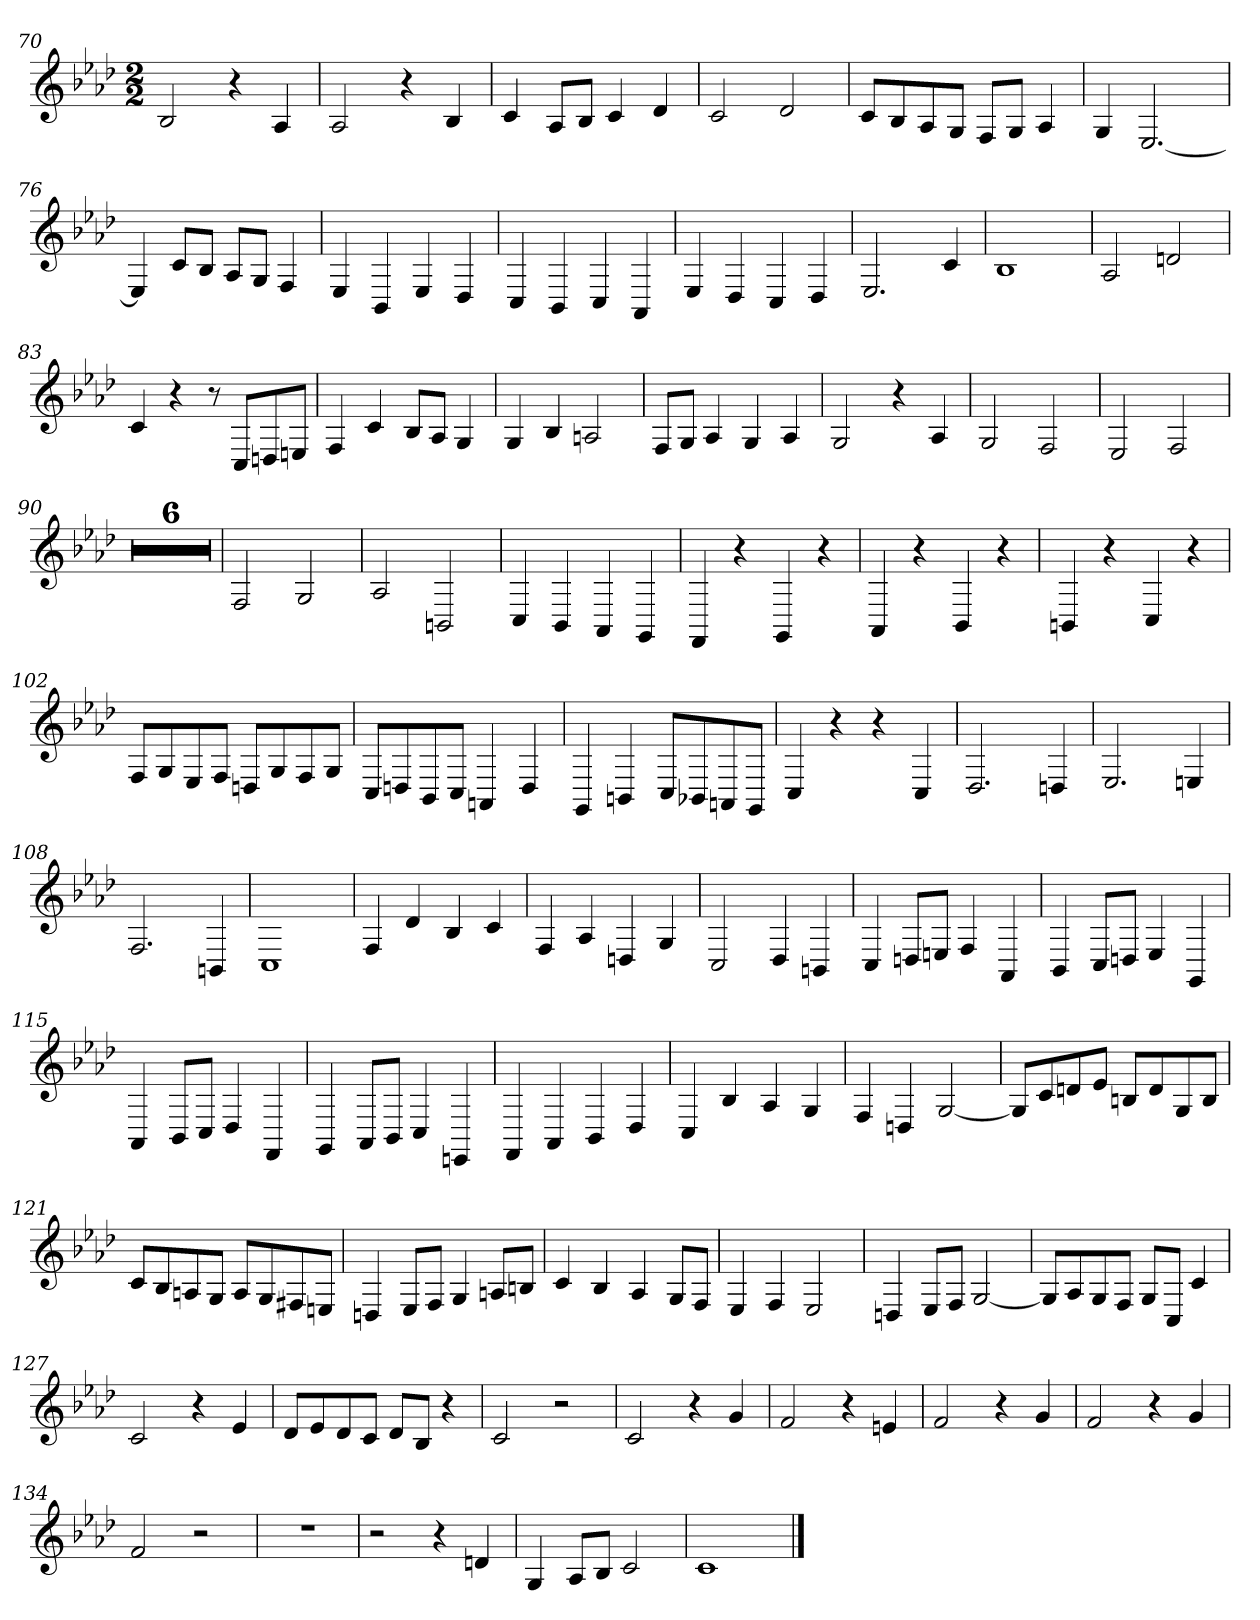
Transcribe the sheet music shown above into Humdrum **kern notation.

**kern
*part1
*staff1
*k[b-e-a-d-]
*M2/2
=70
2B-
4r
4A-
=71
2A-
4r
4B-
=72
4c
8A-L
8B-J
4c
4d-
=73
2c
2d-
=74
8cL
8B-
8A-
8GJ
8FL
8GJ
4A-
=75
4G
[2.E-
=76
4E-]
8cL
8B-J
8A-L
8GJ
4F
=77
4E-
4BB-
4E-
4D-
=78
4C
4BB-
4C
4AA-
=79
4E-
4D-
4C
4D-
=80
2.E-
4c
=81
1B-
=82
2A-
2dn
=83
4c
4r
8r
8CL
8Dn
8EnJ
=84
4F
4c
8B-L
8A-J
4G
=85
4G
4B-
2An
=86
8FL
8GJ
4A-
4G
4A-
=87
2G
4r
4A-
=88
2G
2F
=89
2E-
2F
=90
1r
=91
1r
=92
1r
=93
1r
=94
1r
=95
1r
=96
2F
2G
=97
2A-
2BBn
=98
4C
4BB-
4AA-
4GG
=99
4FF
4r
4GG
4r
=100
4AA-
4r
4BB-
4r
=101
4BBn
4r
4C
4r
=102
8FL
8G
8E-
8FJ
8DnL
8G
8F
8GJ
=103
8CL
8Dn
8BB-
8CJ
4AAn
4D
=104
4GG
4BBn
8CL
8BB-X
8AAn
8GGJ
=105
4C
4r
4r
4C
=106
2.D-
4Dn
=107
2.E-
4En
=108
2.F
4BBn
=109
1C
=110
4F
4d-
4B-
4c
=111
4F
4A-
4Dn
4G
=112
2C
4D-
4BBn
=113
4C
8DnL
8EnJ
4F
4AA-
=114
4BB-
8CL
8DnJ
4E-
4GG
=115
4AA-
8BB-L
8CJ
4D-
4FF
=116
4GG
8AA-L
8BB-J
4C
4EEn
=117
4FF
4AA-
4BB-
4D-
=118
4C
4B-
4A-
4G
=119
4F
4Dn
[2G
=120
8GL]
8c
8dn
8e-J
8BnL
8d
8G
8BJ
=121
8cL
8B-
8An
8GJ
8AL
8G
8F#X
8EnJ
=122
4Dn
8E-L
8FJ
4G
8AnL
8BnJ
=123
4c
4B-
4A-
8GL
8FJ
=124
4E-
4F
2E-
=125
4Dn
8E-L
8FJ
[2G
=126
8GL]
8A-
8G
8FJ
8GL
8CJ
4c
=127
2c
4r
4e-
=128
8d-L
8e-
8d-
8cJ
8d-L
8B-J
4r
=129
2c
2r
=130
2c
4r
4g
=131
2f
4r
4en
=132
2f
4r
4g
=133
2f
4r
4g
=134
2f
2r
=135
1r
=136
2r
4r
4dn
=137
4G
8A-L
8B-J
2c
=138
1c
==
*-
